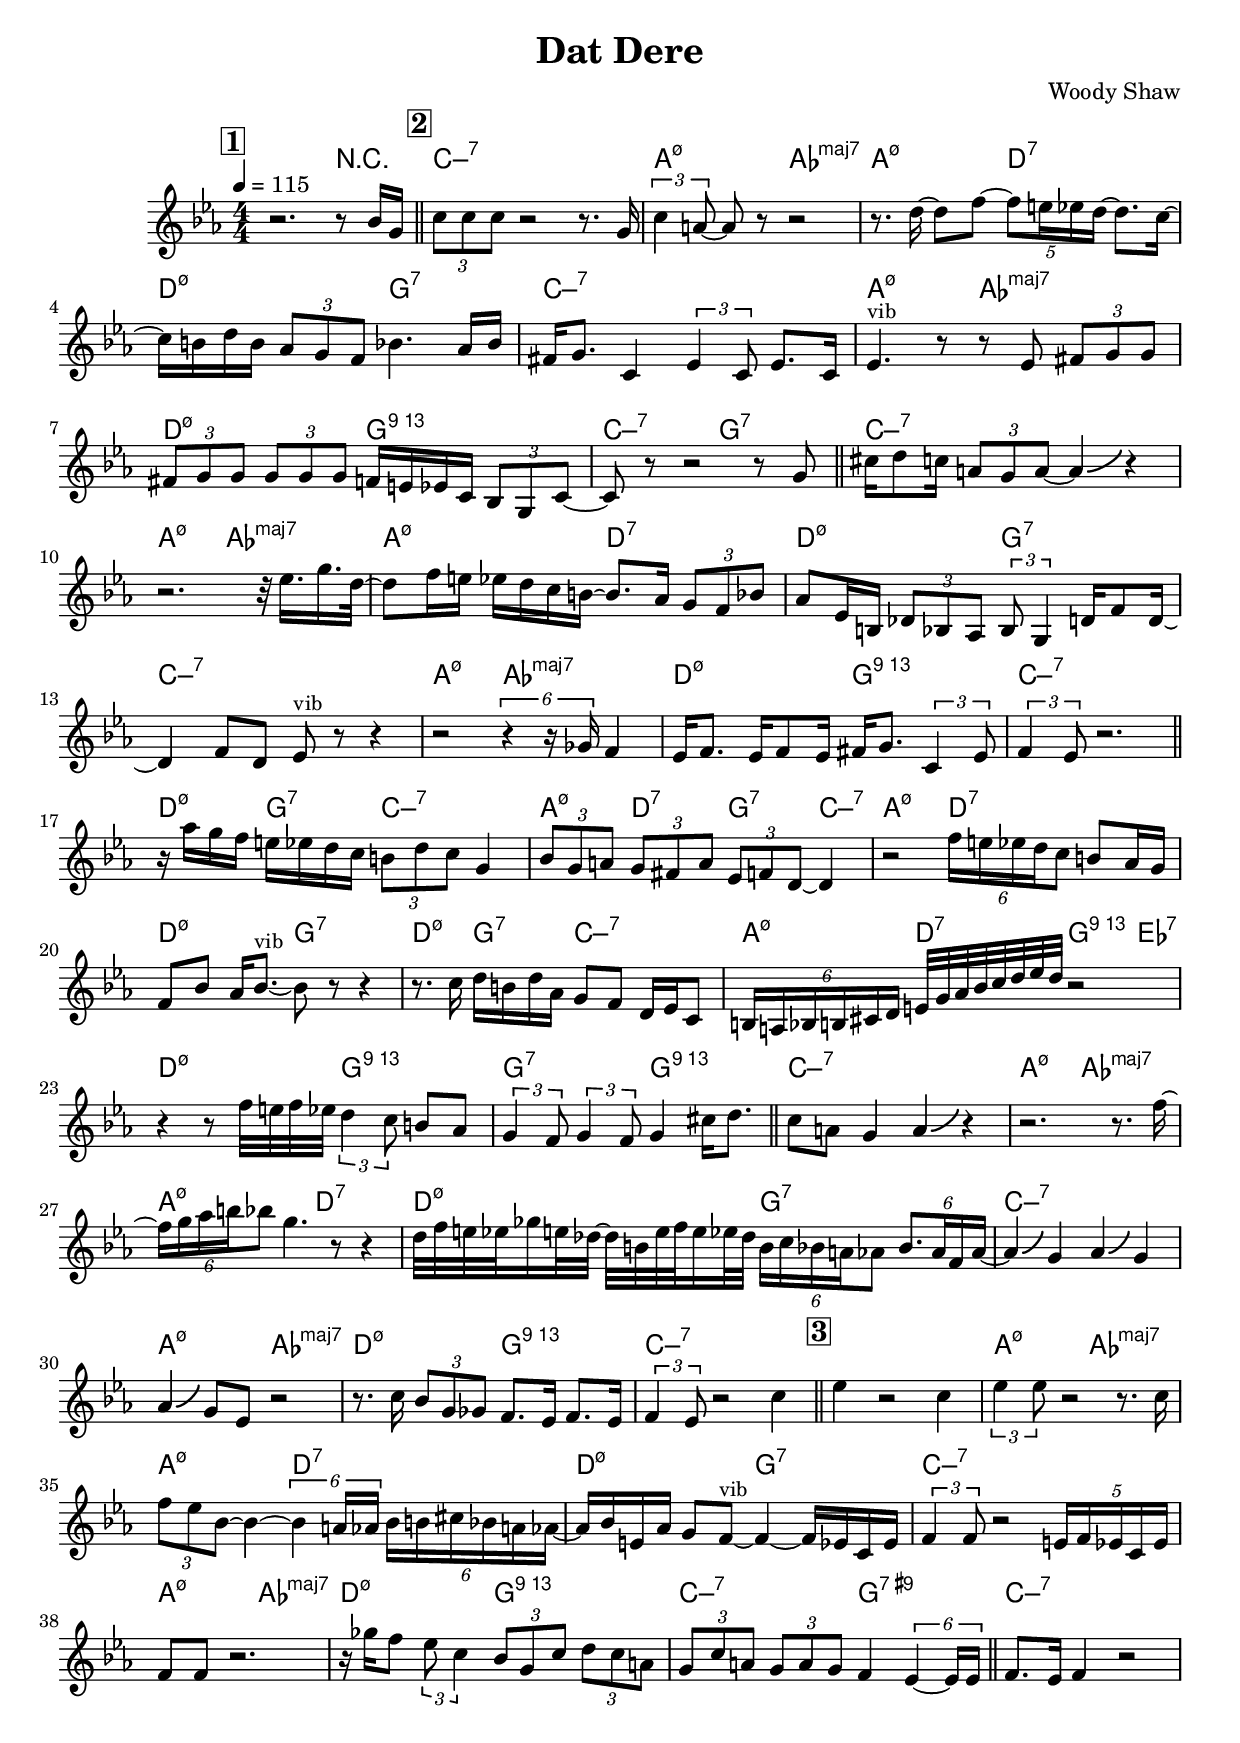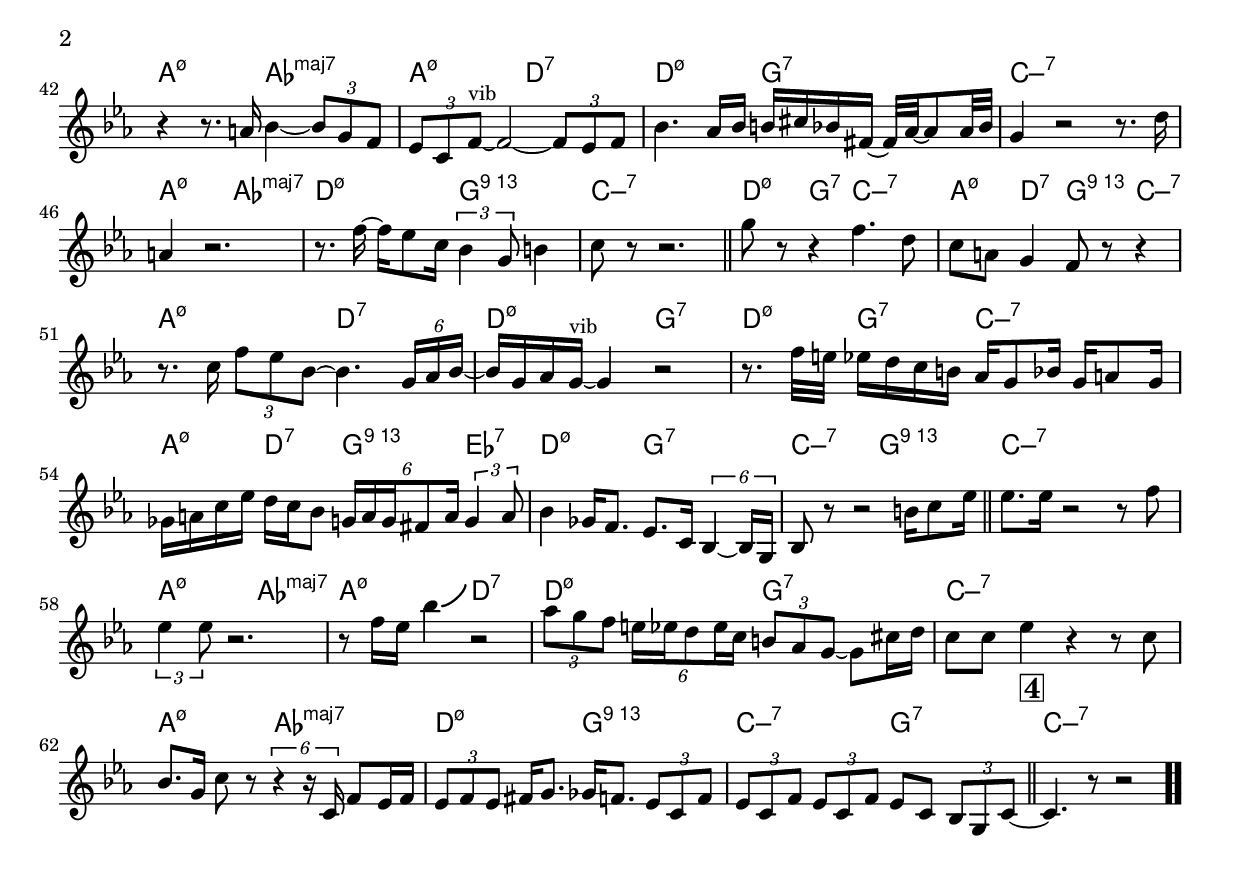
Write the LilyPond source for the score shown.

\version "2.13.2"

#(ly:set-option 'point-and-click #f)

\header {
  title = "Dat Dere"
  composer = "Woody Shaw"
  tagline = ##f
}
global =
{
    \override Staff.TimeSignature #'style = #'()
    \time 4/4
    \clef "treble"
    \key c \minor
    \override Rest #'direction = #'0
    \override MultiMeasureRest #'staff-position = #0
}
\score
{
<<
    \transpose c' c'

    \new ChordNames { \chords {
      \set majorSevenSymbol = \markup { "maj7" }
      \set minorChordModifier = \markup { \char ##x2013 }
      | s2. r4 
      | c1:min7 | a2:min5-7 aes2:maj | a2:min5-7 d2:7 | d2:min5-7 g2:7 | c1:min7 | a2:min5-7 aes2:maj | d2:min5-7 g2:775+ | c2:min7 g2:7 
      | c1:min7 | a2:min5-7 aes2:maj | a2:min5-7 d2:7 | d2:min5-7 g2:7 | c1:min7 | a2:min5-7 aes2:maj | d2:min5-7 g2:775+ | c1:min7 
      | d4:min5-7 g4:7 c2:min7 | a4:min5-7 d4:7 g4:7 c4:min7 | a2:min5-7 d2:7 | d2:min5-7 g2:7 | d4:min5-7 g4:7 c2:min7 | a4:min5-7 d4:7 g4:775+ es4:7 | d2:min5-7 g2:775+ | g2:7 g2:775+ 
      | c1:min7 | a2:min5-7 aes2:maj | a2:min5-7 d2:7 | d2:min5-7 g2:7 | c1:min7 | a2:min5-7 aes2:maj | d2:min5-7 g2:775+ | c1:min7 
      | s1 | a2:min5-7 aes2:maj | a2:min5-7 d2:7 | d2:min5-7 g2:7 | c1:min7 | a2:min5-7 aes2:maj | d2:min5-7 g2:775+ | c2:min7 g2:9+ 
      | c1:min7 | a2:min5-7 aes2:maj | a2:min5-7 d2:7 | d2:min5-7 g2:7 | c1:min7 | a2:min5-7 aes2:maj | d2:min5-7 g2:775+ | c1:min7 
      | d4:min5-7 g4:7 c2:min7 | a4:min5-7 d4:7 g4:775+ c4:min7 | a2:min5-7 d2:7 | d2:min5-7 g2:7 | d4:min5-7 g4:7 c2:min7 | a4:min5-7 d4:7 g4:775+ es4:7 | d2:min5-7 g2:7 | c2:min7 g2:775+ 
      | c1:min7 | a2:min5-7 aes2:maj | a2:min5-7 d2:7 | d2:min5-7 g2:7 | c1:min7 | a2:min5-7 aes2:maj | d2:min5-7 g2:775+ | c2:min7 g2:7 
      | c1:min7|
      }
      }

    \new Staff
    <<
    \transpose c' c'

    {
      \global
  		%\override Score.MetronomeMark #'transparent = ##t
  		%\override Score.MetronomeMark #'stencil = ##f
  		
  		\override HorizontalBracket #'direction = #UP
  		\override HorizontalBracket #'bracket-flare = #'(0 . 0)
  		
  		\override TextSpanner #'dash-fraction = #1.0
  		\override TextSpanner #'bound-details #'left #'text = \markup{ \concat{\draw-line #'(0 . -1.0) \draw-line #'(1.0 . 0) }}
  		\override TextSpanner #'bound-details #'right #'text = \markup{ \concat{ \draw-line #'(1.0 . 0) \draw-line #'(0 . -1.0) }}
          \set Score.markFormatter = #format-mark-box-numbers


      \tempo 4 = 115
      \set Score.currentBarNumber = #0
     
      \bar "||" \mark \default r2. r8 bes'16 g'16 
      \bar "||" \mark \default \tuplet 3/2 {c''8 c''8 c''8} r2 r8. g'16 
      | \tuplet 3/2 {c''4 a'8~} a'8 r8 r2 
      | r8. d''16~ d''8 f''8~ \tuplet 5/4 {f''8 e''16 es''16 d''16~} d''8. c''16~ 
      | c''16 b'16 d''16 b'16 \tuplet 3/2 {aes'8 g'8 f'8} bes'4. aes'16 bes'16 
      | fis'16 g'8. c'4 \tuplet 3/2 {es'4 c'8} es'8. c'16 
      | es'4.^\markup{\left-align \small vib} r8 r8 es'8 \tuplet 3/2 {fis'8 g'8 g'8} 
      | \tuplet 3/2 {fis'8 g'8 g'8} \tuplet 3/2 {g'8 g'8 g'8} f'16 e'16 es'16 c'16 \tuplet 3/2 {bes8 g8 c'8~} 
      | c'8 r8 r2 r8 g'8 
      \bar "||" cis''16 d''8 c''16 \tuplet 3/2 {a'8 g'8 a'8~} a'4\bendAfter #+4  r4 
      | r2. r32 es''16. g''16. d''32~ 
      | d''8 f''16 e''16 es''16 d''16 c''16 b'16~ b'8. aes'16 \tuplet 3/2 {g'8 f'8 bes'8} 
      | aes'8 es'16 b16 \tuplet 3/2 {des'8 bes8 aes8} \tuplet 3/2 {bes8 g4} d'16 f'8 d'16~ 
      | d'4 f'8 d'8 es'8^\markup{\left-align \small vib} r8 r4 
      | r2 \tuplet 6/4 {r4 r16 ges'16} f'4 
      | es'16 f'8. es'16 f'8 es'16 fis'16 g'8. \tuplet 3/2 {c'4 es'8} 
      | \tuplet 3/2 {f'4 es'8} r2. 
      \bar "||" r16 aes''16 g''16 f''16 e''16 es''16 d''16 c''16 \tuplet 3/2 {b'8 d''8 c''8} g'4 
      | \tuplet 3/2 {bes'8 g'8 a'8} \tuplet 3/2 {g'8 fis'8 a'8} \tuplet 3/2 {es'8 f'8 d'8~} d'4 
      | r2 \tuplet 6/4 {f''16 e''16 es''16 d''16 c''8} b'8 aes'16 g'16 
      | f'8 bes'8 aes'16 bes'8.~^\markup{\left-align \small vib} bes'8 r8 r4 
      | r8. c''16 d''16 b'16 d''16 aes'16 g'8 f'8 d'16 es'16 c'8 
      | \tuplet 6/4 {b16 a16 bes16 b16 cis'16 d'16} e'32 g'32 aes'32 bes'32 c''32 d''32 es''32 d''32 r2 
      | r4 r8 f''32 e''32 f''32 es''32 \tuplet 3/2 {d''4 c''8} b'8 aes'8 
      | \tuplet 3/2 {g'4 f'8} \tuplet 3/2 {g'4 f'8} g'4 cis''16 d''8. 
      \bar "||" c''8 a'8 g'4 a'4\bendAfter #+4  r4 
      | r2. r8. f''16~ 
      | \tuplet 6/4 {f''16 g''16 aes''16 b''16 bes''8} g''4. r8 r4 
      | d''32 f''32 e''32 es''32 ges''16 e''32 des''32~ des''32 b'32 e''32 f''32 e''16 es''32 des''32 \tuplet 6/4 {b'16 c''16 bes'16 a'16 aes'8} \tuplet 6/4 {bes'8. aes'16 f'16 aes'16~} 
      | aes'4\bendAfter #+4  g'4 aes'4\bendAfter #+4  g'4 
      | aes'4\bendAfter #+4  g'8 es'8 r2 
      | r8. c''16 \tuplet 3/2 {bes'8 g'8 ges'8} f'8. es'16 f'8. es'16 
      | \tuplet 3/2 {f'4 es'8} r2 c''4 
      \bar "||" \mark \default es''4 r2 c''4 
      | \tuplet 3/2 {es''4 es''8} r2 r8. c''16 
      | \tuplet 3/2 {f''8 es''8 bes'8~} bes'4~ \tuplet 6/4 {bes'4 a'16 aes'16} \tuplet 6/4 {bes'16 b'16 cis''16 bes'16 a'16 aes'16~} 
      | aes'16 bes'16 e'16 aes'16 g'8 f'8~^\markup{\left-align \small vib} f'4~ f'16 es'16 c'16 es'16 
      | \tuplet 3/2 {f'4 f'8} r2 \tuplet 5/4 {e'16 f'16 es'16 c'16 es'16} 
      | f'8 f'8 r2. 
      | r16 ges''16 f''8 \tuplet 3/2 {es''8 c''4} \tuplet 3/2 {bes'8 g'8 c''8} \tuplet 3/2 {d''8 c''8 a'8} 
      | \tuplet 3/2 {g'8 c''8 a'8} \tuplet 3/2 {g'8 a'8 g'8} f'4 \tuplet 6/4 {es'4~ es'16 es'16} 
      \bar "||" f'8. es'16 f'4 r2 
      | r4 r8. a'16 bes'4~ \tuplet 3/2 {bes'8 g'8 f'8} 
      | \tuplet 3/2 {es'8 c'8 f'8~^\markup{\left-align \small vib}} f'2~ \tuplet 3/2 {f'8 es'8 f'8} 
      | bes'4. aes'16 bes'16 b'16 cis''16 bes'16 fis'16~ fis'32 aes'32~ aes'8 aes'32 bes'32 
      | g'4 r2 r8. d''16 
      | a'4 r2. 
      | r8. f''16~ f''16 es''8 c''16 \tuplet 3/2 {bes'4 g'8} b'4 
      | c''8 r8 r2. 
      \bar "||" g''8 r8 r4 f''4. d''8 
      | c''8 a'8 g'4 f'8 r8 r4 
      | r8. c''16 \tuplet 3/2 {f''8 es''8 bes'8~} bes'4. \tuplet 6/4 {g'16 aes'16 bes'16~} 
      | bes'16 g'16 aes'16 g'16~^\markup{\left-align \small vib} g'4 r2 
      | r8. f''32 e''32 es''16 d''16 c''16 b'16 aes'16 g'8 bes'16 g'16 a'8 g'16 
      | ges'16 a'16 c''16 es''16 d''16 c''16 bes'8 \tuplet 6/4 {g'16 a'16 g'16 fis'8 a'16} \tuplet 3/2 {g'4 a'8} 
      | bes'4 ges'16 f'8. es'8. c'16 \tuplet 6/4 {bes4~ bes16 g16} 
      | bes8 r8 r2 b'16 c''8 es''16 
      \bar "||" es''8. es''16 r2 r8 f''8 
      | \tuplet 3/2 {es''4 es''8} r2. 
      | r8 f''16 es''16 bes''4\bendAfter #+4  r2 
      | \tuplet 3/2 {aes''8 g''8 f''8} \tuplet 6/4 {e''16 es''16 d''8 es''16 c''16} \tuplet 3/2 {b'8 aes'8 g'8~} g'8 cis''16 d''16 
      | c''8 c''8 es''4 r4 r8 c''8 
      | bes'8. g'16 c''8 r8 \tuplet 6/4 {r4 r16 c'16} f'8 es'16 f'16 
      | \tuplet 3/2 {es'8 f'8 es'8} fis'16 g'8. ges'16 f'8. \tuplet 3/2 {es'8 c'8 f'8} 
      | \tuplet 3/2 {es'8 c'8 f'8} \tuplet 3/2 {es'8 c'8 f'8} es'8 c'8 \tuplet 3/2 {bes8 g8 c'8~} 
      \bar "||" \mark \default c'4. r8 r2\bar  ".."
    }
    >>
>>    
}
